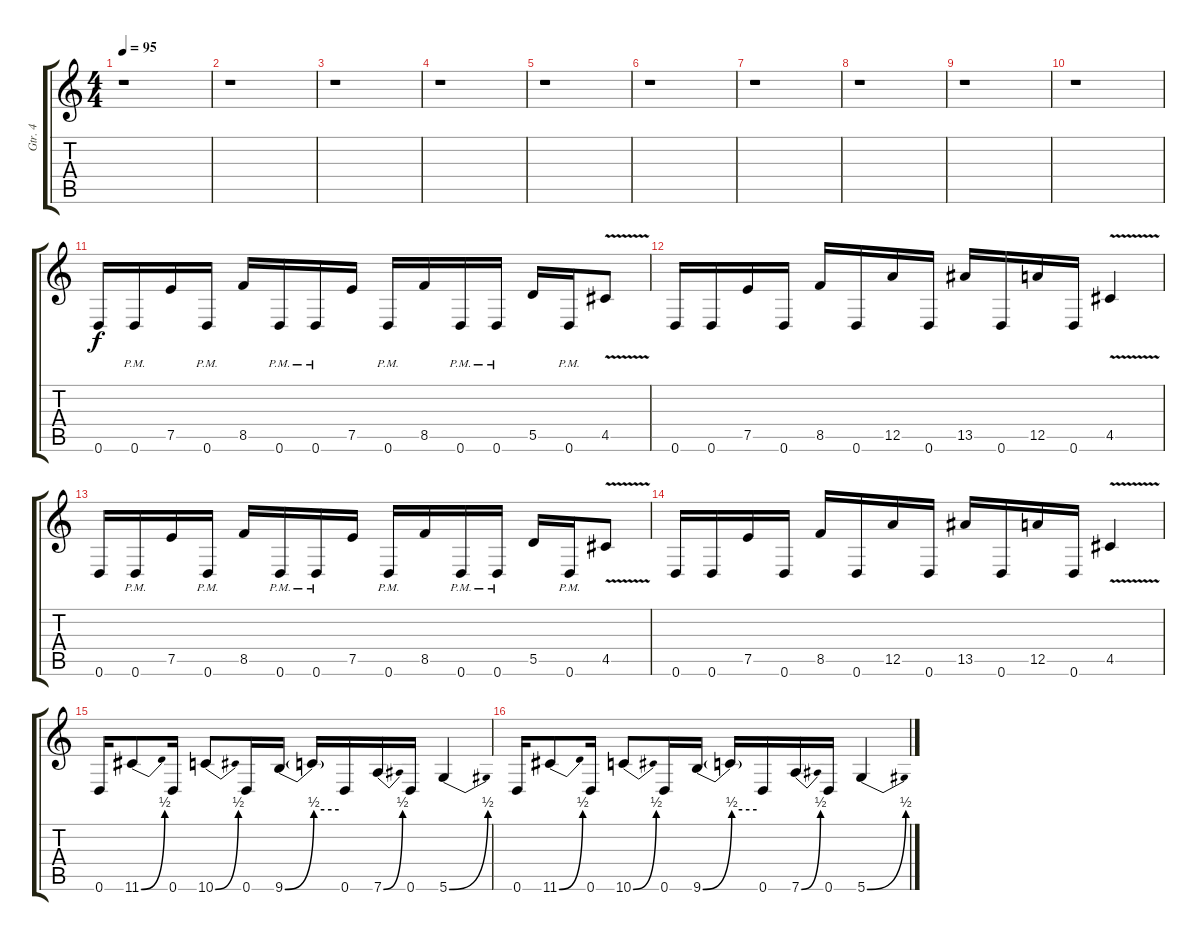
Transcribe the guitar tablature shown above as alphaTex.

\track ("Gtr. 4" "Gtr. 4") {instrument distortionguitar}
\staff {score tabs}
\tuning (E4 B3 G3 D3 A2 D2) {hide}
\ts (4 4)
\tempo 95
\clef g2
\ks c
r.1{dy f} |
r.1 |
r.1 |
r.1 |
r.1 |
r.1 |
r.1 |
r.1 |
r.1 |
r.1 |
0.6.16 0.6{pm}.16 7.5.16 0.6{pm}.16 8.5.16 0.6{pm}.16 0.6{pm}.16 7.5.16 0.6{pm}.16 8.5.16 0.6{pm}.16 0.6{pm}.16 5.5.16 0.6{pm}.16 4.5{v}.8 |
0.6.16 0.6.16 7.5.16 0.6.16 8.5.16 0.6.16 12.5.16 0.6.16 13.5.16 0.6.16 12.5.16 0.6.16 4.5{v}.4 |
0.6.16 0.6{pm}.16 7.5.16 0.6{pm}.16 8.5.16 0.6{pm}.16 0.6{pm}.16 7.5.16 0.6{pm}.16 8.5.16 0.6{pm}.16 0.6{pm}.16 5.5.16 0.6{pm}.16 4.5{v}.8 |
0.6.16 0.6.16 7.5.16 0.6.16 8.5.16 0.6.16 12.5.16 0.6.16 13.5.16 0.6.16 12.5.16 0.6.16 4.5{v}.4 |
0.6.16 11.6{be (bend 0 0 60 2)}.8 0.6.16 10.6{be (bend 0 0 60 2)}.8 0.6.16 9.6{be (bend 0 0 60 2)}.16 9.6{be (hold 0 2 60 2) t}.16 0.6.16 7.6{be (bend 0 0 60 2)}.16 0.6.16 5.6{be (bend 0 0 60 2)}.4 |
0.6.16 11.6{be (bend 0 0 60 2)}.8 0.6.16 10.6{be (bend 0 0 60 2)}.8 0.6.16 9.6{be (bend 0 0 60 2)}.16 9.6{be (hold 0 2 60 2) t}.16 0.6.16 7.6{be (bend 0 0 60 2)}.16 0.6.16 5.6{be (bend 0 0 60 2)}.4
